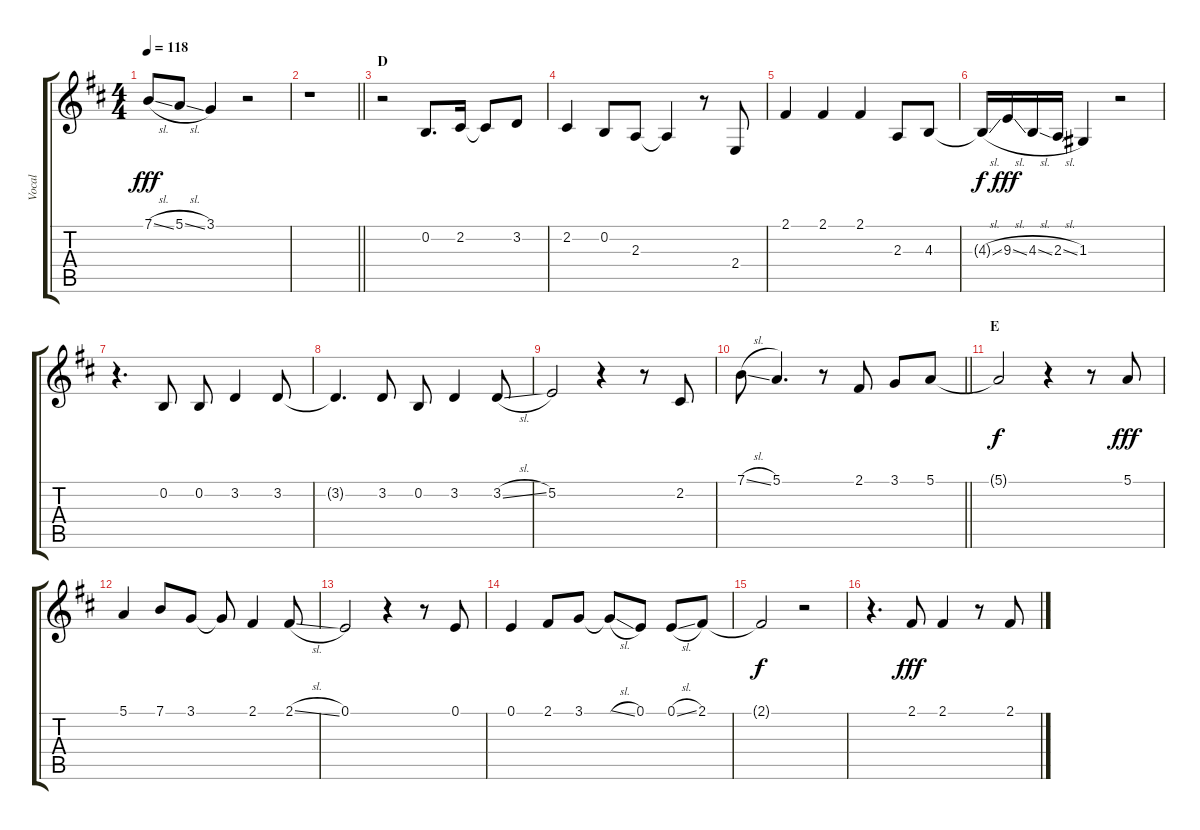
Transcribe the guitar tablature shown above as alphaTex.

\track ("Vocal" "Vocal") {instrument voiceoohs}
\staff {score tabs}
\tuning (E4 B3 G3 D3 A2 E2) {hide}
\ts (4 4)
\tempo 118
\clef g2
\ks d
7.1{sl t}.8{dy fff} 5.1{sl}.8 3.1.4 r.2 |
\barLineRight lightlight
r.1 |
\section ("" "D")
r.2 0.2.8{d} 2.2.16 2.2{t}.8 3.2.8 |
2.2.4 0.2.8 2.3.8 2.3{t}.4 r.8 2.4.8 |
2.1.4 2.1.4 2.1.4 2.3.8 4.3.8 |
4.3{sl t}.16{dy f} 9.3{sl}.16{dy fff} 4.3{sl}.16 2.3{sl}.16 1.3.4 r.2 |
r.4{d} 0.2.8 0.2.8 3.2.4 3.2.8 |
3.2{t}.4{d} 3.2.8 0.2.8 3.2.4 3.2{sl}.8 |
5.2.2 r.4 r.8 2.2.8 |
\barLineRight lightlight
7.1{sl}.8 5.1.4{d} r.8 2.1.8 3.1.8 5.1.8 |
\section ("" "E")
5.1{t}.2{dy f} r.4 r.8 5.1.8{dy fff} |
5.1.4 7.1.8 3.1.8 3.1{t}.8 2.1.4 2.1{sl}.8 |
0.1.2 r.4 r.8 0.1.8 |
0.1.4 2.1.8 3.1.8 3.1{sl t}.8 0.1.8 0.1{sl}.8 2.1.8 |
2.1{t}.2{dy f} r.2 |
r.4{d} 2.1.8{dy fff} 2.1.4 r.8 2.1{sl}.8
